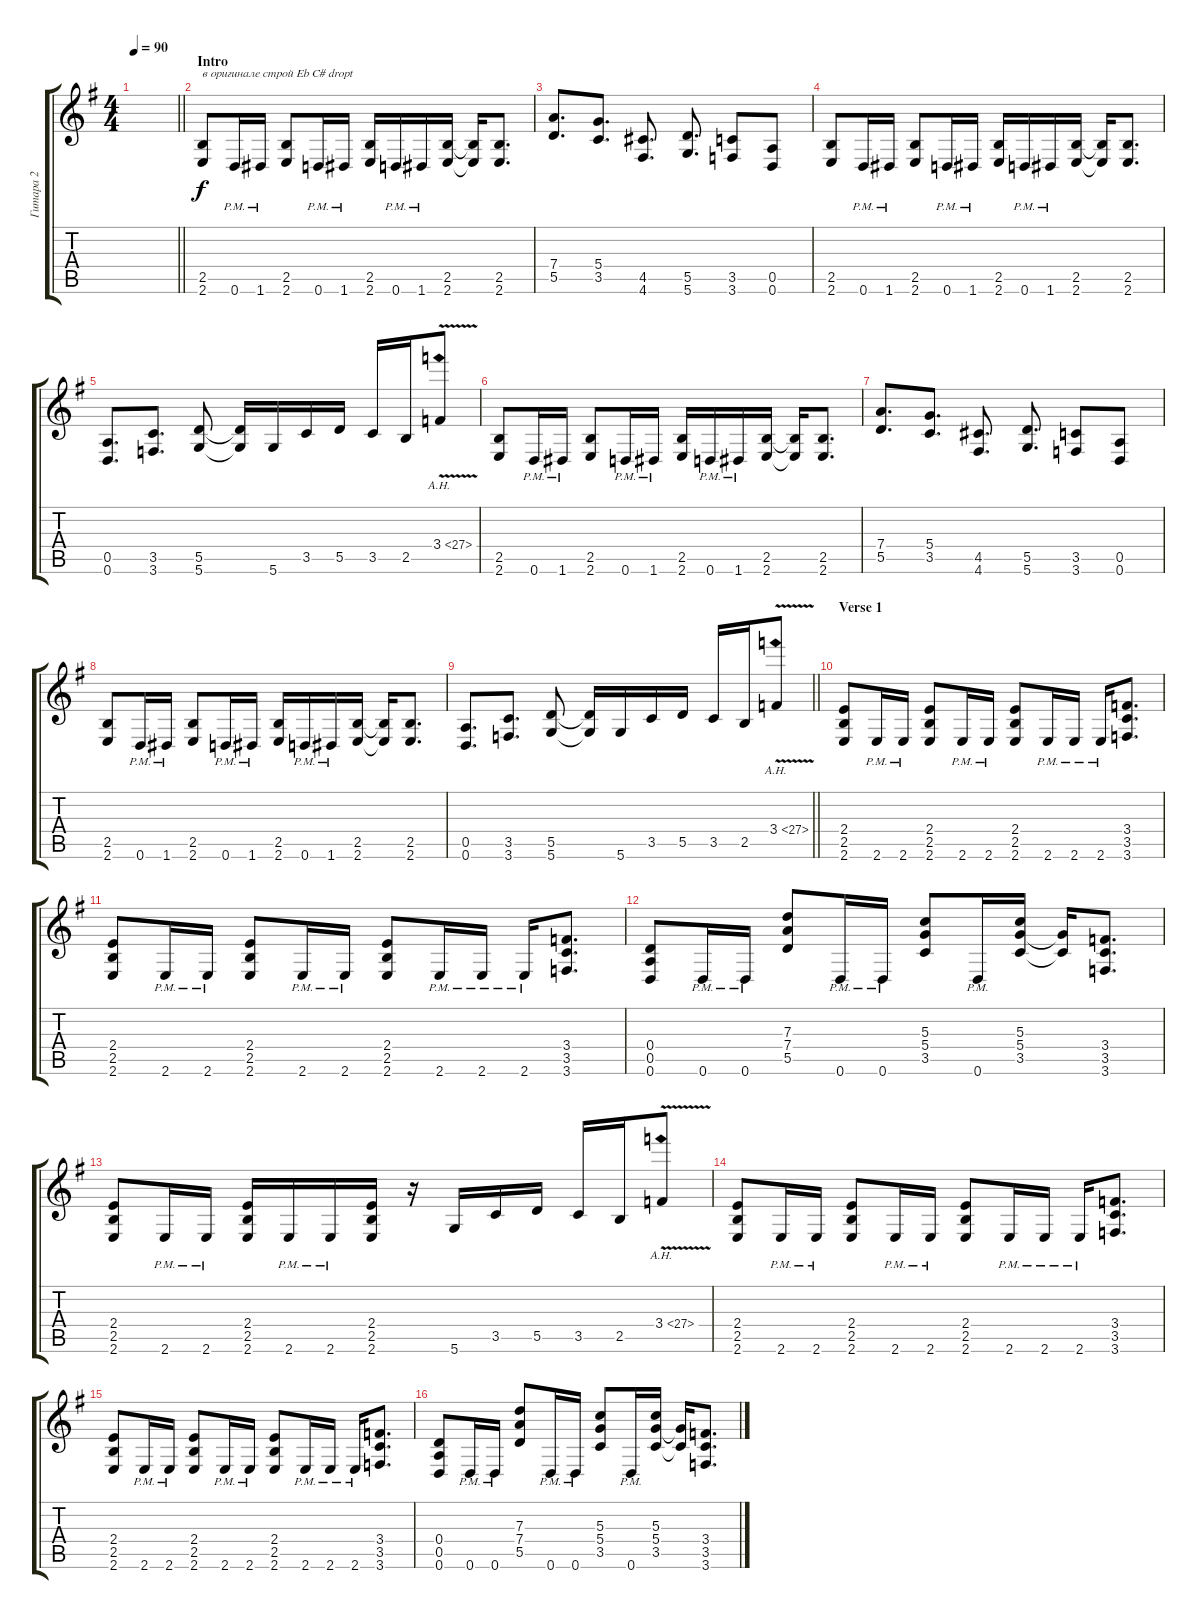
\track ("Гитара 2" "Гитара 2") {instrument distortionguitar}
\staff {score tabs}
\tuning (E4 B3 G3 D3 A2 D2) {hide}
\ts (4 4)
\tempo 90
\clef g2
\barLineRight lightlight
\ks eminor
|
\section ("" "Intro")
(2.5 2.6).8{txt "в оригинале строй Eb C# dropt"} 0.6{pm}.16 1.6{pm}.16 (2.5 2.6).8 0.6{pm}.16 1.6{pm}.16 (2.5 2.6).16 0.6{pm}.16 1.6{pm}.16 (2.5 2.6).16 (2.5{t} 2.6{t}).16 (2.5 2.6).8{d} |
(7.4 5.5).8{d} (5.4 3.5).8{d} (4.5 4.6).8{d} (5.5 5.6).8{d} (3.5 3.6).8 (0.5 0.6).8 |
(2.5 2.6).8 0.6{pm}.16 1.6{pm}.16 (2.5 2.6).8 0.6{pm}.16 1.6{pm}.16 (2.5 2.6).16 0.6{pm}.16 1.6{pm}.16 (2.5 2.6).16 (2.5{t} 2.6{t}).16 (2.5 2.6).8{d} |
(0.5 0.6).8{d} (3.5 3.6).8{d} (5.5 5.6).8 (5.5{t} 5.6{t}).16 5.6.16 3.5.16 5.5.16 3.5.16 2.5.16 3.4{ah 24 v}.8 |
(2.5 2.6).8 0.6{pm}.16 1.6{pm}.16 (2.5 2.6).8 0.6{pm}.16 1.6{pm}.16 (2.5 2.6).16 0.6{pm}.16 1.6{pm}.16 (2.5 2.6).16 (2.5{t} 2.6{t}).16 (2.5 2.6).8{d} |
(7.4 5.5).8{d} (5.4 3.5).8{d} (4.5 4.6).8{d} (5.5 5.6).8{d} (3.5 3.6).8 (0.5 0.6).8 |
(2.5 2.6).8 0.6{pm}.16 1.6{pm}.16 (2.5 2.6).8 0.6{pm}.16 1.6{pm}.16 (2.5 2.6).16 0.6{pm}.16 1.6{pm}.16 (2.5 2.6).16 (2.5{t} 2.6{t}).16 (2.5 2.6).8{d} |
\barLineRight lightlight
(0.5 0.6).8{d} (3.5 3.6).8{d} (5.5 5.6).8 (5.5{t} 5.6{t}).16 5.6.16 3.5.16 5.5.16 3.5.16 2.5.16 3.4{ah 24 v}.8 |
\section ("" "Verse 1")
(2.4 2.5 2.6).8 2.6{pm}.16 2.6{pm}.16 (2.4 2.5 2.6).8 2.6{pm}.16 2.6{pm}.16 (2.4 2.5 2.6).8 2.6{pm}.16 2.6{pm}.16 2.6{pm}.16 (3.4 3.5 3.6).8{d} |
(2.4 2.5 2.6).8 2.6{pm}.16 2.6{pm}.16 (2.4 2.5 2.6).8 2.6{pm}.16 2.6{pm}.16 (2.4 2.5 2.6).8 2.6{pm}.16 2.6{pm}.16 2.6{pm}.16 (3.4 3.5 3.6).8{d} |
(0.4 0.5 0.6).8 0.6{pm}.16 0.6{pm}.16 (7.3 7.4 5.5).8 0.6{pm}.16 0.6{pm}.16 (5.3 5.4 3.5).8 0.6{pm}.16 (5.3 5.4 3.5).16 (5.4{t} 3.5{t}).16 (3.4 3.5 3.6).8{d} |
(2.4 2.5 2.6).8 2.6{pm}.16 2.6{pm}.16 (2.4 2.5 2.6).16 2.6{pm}.16 2.6{pm}.16 (2.4 2.5 2.6).16 r.16 5.6.16 3.5.16 5.5.16 3.5.16 2.5.16 3.4{ah 24 v}.8 |
(2.4 2.5 2.6).8 2.6{pm}.16 2.6{pm}.16 (2.4 2.5 2.6).8 2.6{pm}.16 2.6{pm}.16 (2.4 2.5 2.6).8 2.6{pm}.16 2.6{pm}.16 2.6{pm}.16 (3.4 3.5 3.6).8{d} |
(2.4 2.5 2.6).8 2.6{pm}.16 2.6{pm}.16 (2.4 2.5 2.6).8 2.6{pm}.16 2.6{pm}.16 (2.4 2.5 2.6).8 2.6{pm}.16 2.6{pm}.16 2.6{pm}.16 (3.4 3.5 3.6).8{d} |
(0.4 0.5 0.6).8 0.6{pm}.16 0.6{pm}.16 (7.3 7.4 5.5).8 0.6{pm}.16 0.6{pm}.16 (5.3 5.4 3.5).8 0.6{pm}.16 (5.3 5.4 3.5).16 (5.4{t} 3.5{t}).16 (3.4 3.5 3.6).8{d}
